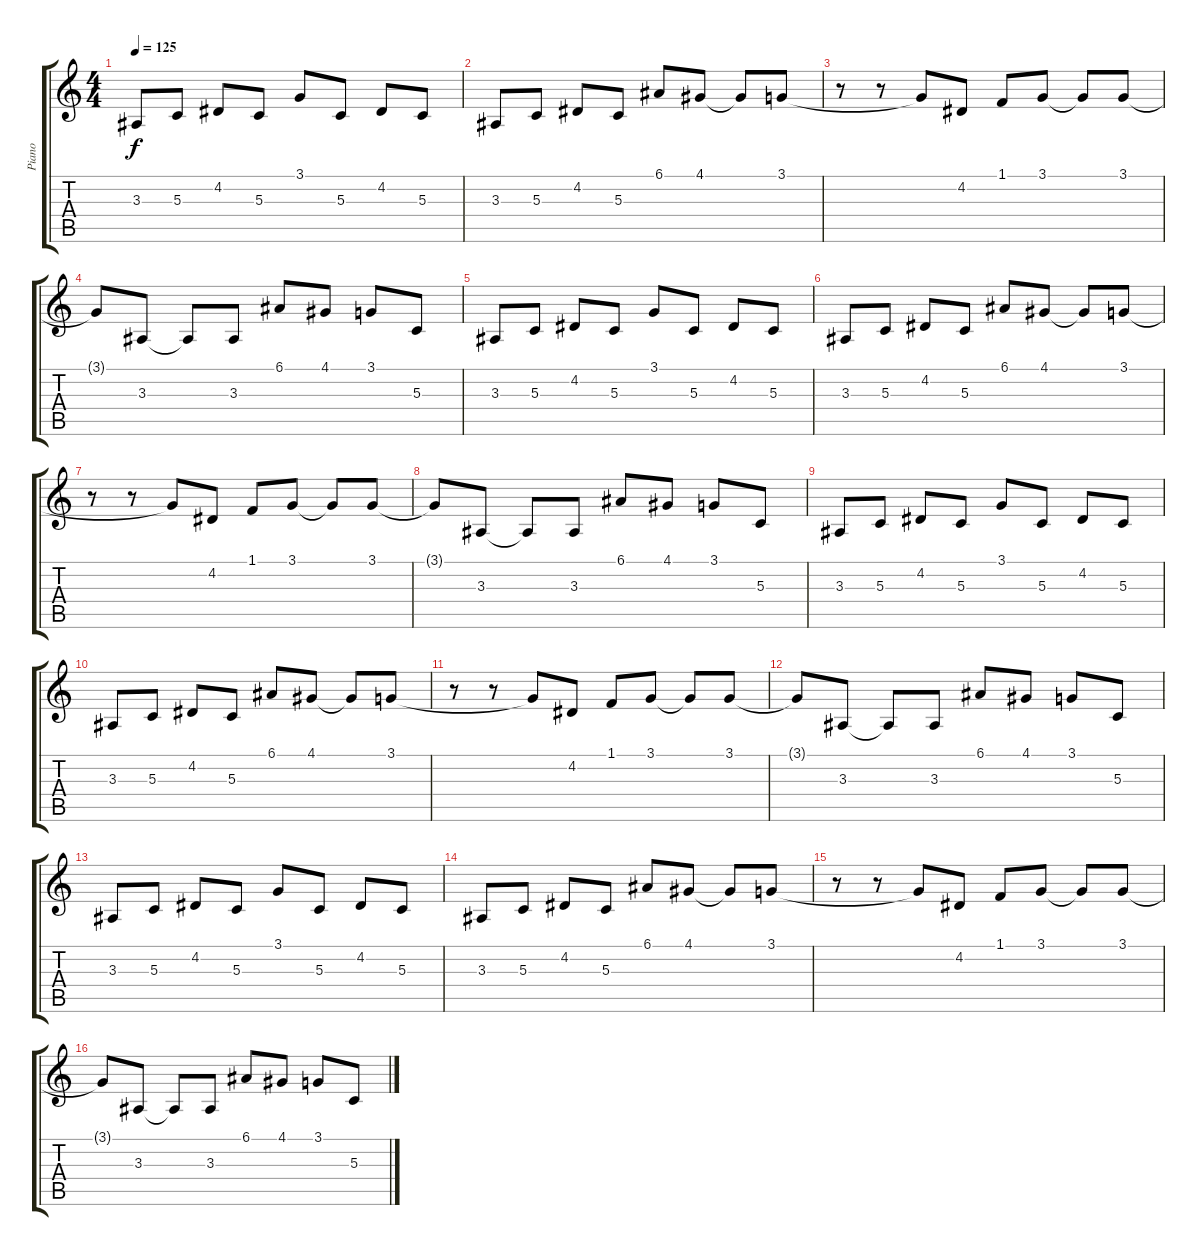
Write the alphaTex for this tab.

\track ("Piano" "Piano") {instrument electricgrandpiano}
\staff {score tabs}
\tuning (E4 B3 G3 D3 A2 E2) {hide}
\ts (4 4)
\tempo 125
\clef g2
\ks c
3.3.8{dy f instrument electricgrandpiano} 5.3.8 4.2.8 5.3.8 3.1.8 5.3.8 4.2.8 5.3.8 |
3.3.8 5.3.8 4.2.8 5.3.8 6.1.8 4.1.8 4.1{t}.8 3.1.8 |
r.8 r.8 3.1{t}.8 4.2.8 1.1.8 3.1.8 3.1{t}.8 3.1.8 |
3.1{t}.8 3.3.8 3.3{t}.8 3.3.8 6.1.8 4.1.8 3.1.8 5.3.8 |
3.3.8 5.3.8 4.2.8 5.3.8 3.1.8 5.3.8 4.2.8 5.3.8 |
3.3.8 5.3.8 4.2.8 5.3.8 6.1.8 4.1.8 4.1{t}.8 3.1.8 |
r.8 r.8 3.1{t}.8 4.2.8 1.1.8 3.1.8 3.1{t}.8 3.1.8 |
3.1{t}.8 3.3.8 3.3{t}.8 3.3.8 6.1.8 4.1.8 3.1.8 5.3.8 |
3.3.8 5.3.8 4.2.8 5.3.8 3.1.8 5.3.8 4.2.8 5.3.8 |
3.3.8 5.3.8 4.2.8 5.3.8 6.1.8 4.1.8 4.1{t}.8 3.1.8 |
r.8 r.8 3.1{t}.8 4.2.8 1.1.8 3.1.8 3.1{t}.8 3.1.8 |
3.1{t}.8 3.3.8 3.3{t}.8 3.3.8 6.1.8 4.1.8 3.1.8 5.3.8 |
3.3.8 5.3.8 4.2.8 5.3.8 3.1.8 5.3.8 4.2.8 5.3.8 |
3.3.8 5.3.8 4.2.8 5.3.8 6.1.8 4.1.8 4.1{t}.8 3.1.8 |
r.8 r.8 3.1{t}.8 4.2.8 1.1.8 3.1.8 3.1{t}.8 3.1.8 |
3.1{t}.8 3.3.8 3.3{t}.8 3.3.8 6.1.8 4.1.8 3.1.8 5.3.8
